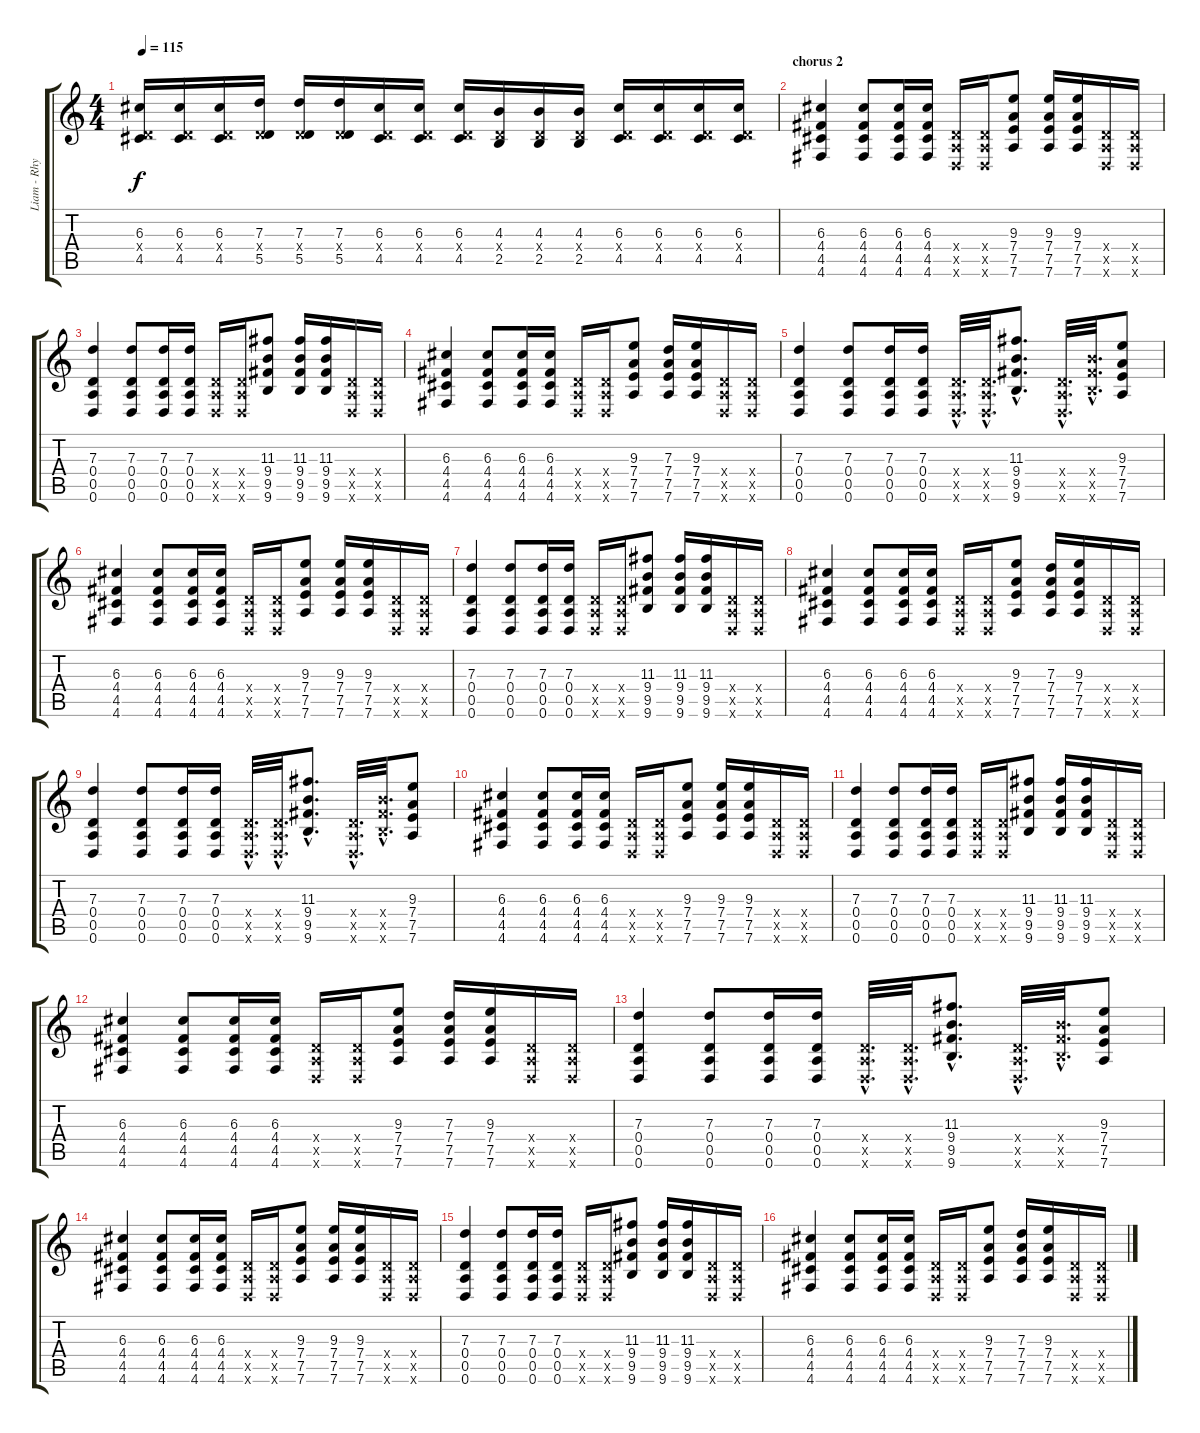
\track ("Liam - Rhythm Guitar" "Liam - Rhy") {instrument distortionguitar}
\staff {score tabs}
\tuning (E4 B3 G3 D3 A2 D2) {hide}
\ts (4 4)
\tempo 115
\clef g2
\ks c
(6.3 0.4{x} 4.5).16{dy f} (6.3 0.4{x} 4.5).16 (6.3 0.4{x} 4.5).16 (7.3 0.4{x} 5.5).16 (7.3 0.4{x} 5.5).16 (7.3 0.4{x} 5.5).16 (6.3 0.4{x} 4.5).16 (6.3 0.4{x} 4.5).16 (6.3 0.4{x} 4.5).16 (4.3 0.4{x} 2.5).16 (4.3 0.4{x} 2.5).16 (4.3 0.4{x} 2.5).16 (6.3 0.4{x} 4.5).16 (6.3 0.4{x} 4.5).16 (6.3 0.4{x} 4.5).16 (6.3 0.4{x} 4.5).16 |
\section ("" "chorus 2")
(6.3 4.4 4.5 4.6).4 (6.3 4.4 4.5 4.6).8 (6.3 4.4 4.5 4.6).16 (6.3 4.4 4.5 4.6).16 (0.4{x} 0.5{x} 0.6{x}).16 (0.4{x} 0.5{x} 0.6{x}).16 (9.3 7.4 7.5 7.6).8 (9.3 7.4 7.5 7.6).16 (9.3 7.4 7.5 7.6).16 (0.4{x} 0.5{x} 0.6{x}).16 (0.4{x} 0.5{x} 0.6{x}).16 |
(7.3 0.4 0.5 0.6).4 (7.3 0.4 0.5 0.6).8 (7.3 0.4 0.5 0.6).16 (7.3 0.4 0.5 0.6).16 (0.4{x} 0.5{x} 0.6{x}).16 (0.4{x} 0.5{x} 0.6{x}).16 (11.3 9.4 9.5 9.6).8 (11.3 9.4 9.5 9.6).16 (11.3 9.4 9.5 9.6).16 (0.4{x} 0.5{x} 0.6{x}).16 (0.4{x} 0.5{x} 0.6{x}).16 |
(6.3 4.4 4.5 4.6).4 (6.3 4.4 4.5 4.6).8 (6.3 4.4 4.5 4.6).16 (6.3 4.4 4.5 4.6).16 (0.4{x} 0.5{x} 0.6{x}).16 (0.4{x} 0.5{x} 0.6{x}).16 (9.3 7.4 7.5 7.6).8 (7.3 7.4 7.5 7.6).16 (9.3 7.4 7.5 7.6).16 (0.4{x} 0.5{x} 0.6{x}).16 (0.4{x} 0.5{x} 0.6{x}).16 |
(7.3 0.4 0.5 0.6).4 (7.3 0.4 0.5 0.6).8 (7.3 0.4 0.5 0.6).16 (7.3 0.4 0.5 0.6).16 (0.4{hac x} 0.5{hac x} 0.6{hac x}).32{d} (0.4{hac x} 0.5{hac x} 0.6{hac x}).32{d} (11.3{hac} 9.4{hac} 9.5{hac} 9.6{hac}).8{d} (0.4{hac x} 0.5{hac x} 0.6{hac x}).32{d} (9.4{hac x} 9.5{hac x} 9.6{hac x}).32{d} (9.3 7.4 7.5 7.6).8 |
(6.3 4.4 4.5 4.6).4 (6.3 4.4 4.5 4.6).8 (6.3 4.4 4.5 4.6).16 (6.3 4.4 4.5 4.6).16 (0.4{x} 0.5{x} 0.6{x}).16 (0.4{x} 0.5{x} 0.6{x}).16 (9.3 7.4 7.5 7.6).8 (9.3 7.4 7.5 7.6).16 (9.3 7.4 7.5 7.6).16 (0.4{x} 0.5{x} 0.6{x}).16 (0.4{x} 0.5{x} 0.6{x}).16 |
(7.3 0.4 0.5 0.6).4 (7.3 0.4 0.5 0.6).8 (7.3 0.4 0.5 0.6).16 (7.3 0.4 0.5 0.6).16 (0.4{x} 0.5{x} 0.6{x}).16 (0.4{x} 0.5{x} 0.6{x}).16 (11.3 9.4 9.5 9.6).8 (11.3 9.4 9.5 9.6).16 (11.3 9.4 9.5 9.6).16 (0.4{x} 0.5{x} 0.6{x}).16 (0.4{x} 0.5{x} 0.6{x}).16 |
(6.3 4.4 4.5 4.6).4 (6.3 4.4 4.5 4.6).8 (6.3 4.4 4.5 4.6).16 (6.3 4.4 4.5 4.6).16 (0.4{x} 0.5{x} 0.6{x}).16 (0.4{x} 0.5{x} 0.6{x}).16 (9.3 7.4 7.5 7.6).8 (7.3 7.4 7.5 7.6).16 (9.3 7.4 7.5 7.6).16 (0.4{x} 0.5{x} 0.6{x}).16 (0.4{x} 0.5{x} 0.6{x}).16 |
(7.3 0.4 0.5 0.6).4 (7.3 0.4 0.5 0.6).8 (7.3 0.4 0.5 0.6).16 (7.3 0.4 0.5 0.6).16 (0.4{hac x} 0.5{hac x} 0.6{hac x}).32{d} (0.4{hac x} 0.5{hac x} 0.6{hac x}).32{d} (11.3{hac} 9.4{hac} 9.5{hac} 9.6{hac}).8{d} (0.4{hac x} 0.5{hac x} 0.6{hac x}).32{d} (9.4{hac x} 9.5{hac x} 9.6{hac x}).32{d} (9.3 7.4 7.5 7.6).8 |
(6.3 4.4 4.5 4.6).4 (6.3 4.4 4.5 4.6).8 (6.3 4.4 4.5 4.6).16 (6.3 4.4 4.5 4.6).16 (0.4{x} 0.5{x} 0.6{x}).16 (0.4{x} 0.5{x} 0.6{x}).16 (9.3 7.4 7.5 7.6).8 (9.3 7.4 7.5 7.6).16 (9.3 7.4 7.5 7.6).16 (0.4{x} 0.5{x} 0.6{x}).16 (0.4{x} 0.5{x} 0.6{x}).16 |
(7.3 0.4 0.5 0.6).4 (7.3 0.4 0.5 0.6).8 (7.3 0.4 0.5 0.6).16 (7.3 0.4 0.5 0.6).16 (0.4{x} 0.5{x} 0.6{x}).16 (0.4{x} 0.5{x} 0.6{x}).16 (11.3 9.4 9.5 9.6).8 (11.3 9.4 9.5 9.6).16 (11.3 9.4 9.5 9.6).16 (0.4{x} 0.5{x} 0.6{x}).16 (0.4{x} 0.5{x} 0.6{x}).16 |
(6.3 4.4 4.5 4.6).4 (6.3 4.4 4.5 4.6).8 (6.3 4.4 4.5 4.6).16 (6.3 4.4 4.5 4.6).16 (0.4{x} 0.5{x} 0.6{x}).16 (0.4{x} 0.5{x} 0.6{x}).16 (9.3 7.4 7.5 7.6).8 (7.3 7.4 7.5 7.6).16 (9.3 7.4 7.5 7.6).16 (0.4{x} 0.5{x} 0.6{x}).16 (0.4{x} 0.5{x} 0.6{x}).16 |
(7.3 0.4 0.5 0.6).4 (7.3 0.4 0.5 0.6).8 (7.3 0.4 0.5 0.6).16 (7.3 0.4 0.5 0.6).16 (0.4{hac x} 0.5{hac x} 0.6{hac x}).32{d} (0.4{hac x} 0.5{hac x} 0.6{hac x}).32{d} (11.3{hac} 9.4{hac} 9.5{hac} 9.6{hac}).8{d} (0.4{hac x} 0.5{hac x} 0.6{hac x}).32{d} (9.4{hac x} 9.5{hac x} 9.6{hac x}).32{d} (9.3 7.4 7.5 7.6).8 |
(6.3 4.4 4.5 4.6).4 (6.3 4.4 4.5 4.6).8 (6.3 4.4 4.5 4.6).16 (6.3 4.4 4.5 4.6).16 (0.4{x} 0.5{x} 0.6{x}).16 (0.4{x} 0.5{x} 0.6{x}).16 (9.3 7.4 7.5 7.6).8 (9.3 7.4 7.5 7.6).16 (9.3 7.4 7.5 7.6).16 (0.4{x} 0.5{x} 0.6{x}).16 (0.4{x} 0.5{x} 0.6{x}).16 |
(7.3 0.4 0.5 0.6).4 (7.3 0.4 0.5 0.6).8 (7.3 0.4 0.5 0.6).16 (7.3 0.4 0.5 0.6).16 (0.4{x} 0.5{x} 0.6{x}).16 (0.4{x} 0.5{x} 0.6{x}).16 (11.3 9.4 9.5 9.6).8 (11.3 9.4 9.5 9.6).16 (11.3 9.4 9.5 9.6).16 (0.4{x} 0.5{x} 0.6{x}).16 (0.4{x} 0.5{x} 0.6{x}).16 |
(6.3 4.4 4.5 4.6).4 (6.3 4.4 4.5 4.6).8 (6.3 4.4 4.5 4.6).16 (6.3 4.4 4.5 4.6).16 (0.4{x} 0.5{x} 0.6{x}).16 (0.4{x} 0.5{x} 0.6{x}).16 (9.3 7.4 7.5 7.6).8 (7.3 7.4 7.5 7.6).16 (9.3 7.4 7.5 7.6).16 (0.4{x} 0.5{x} 0.6{x}).16 (0.4{x} 0.5{x} 0.6{x}).16
